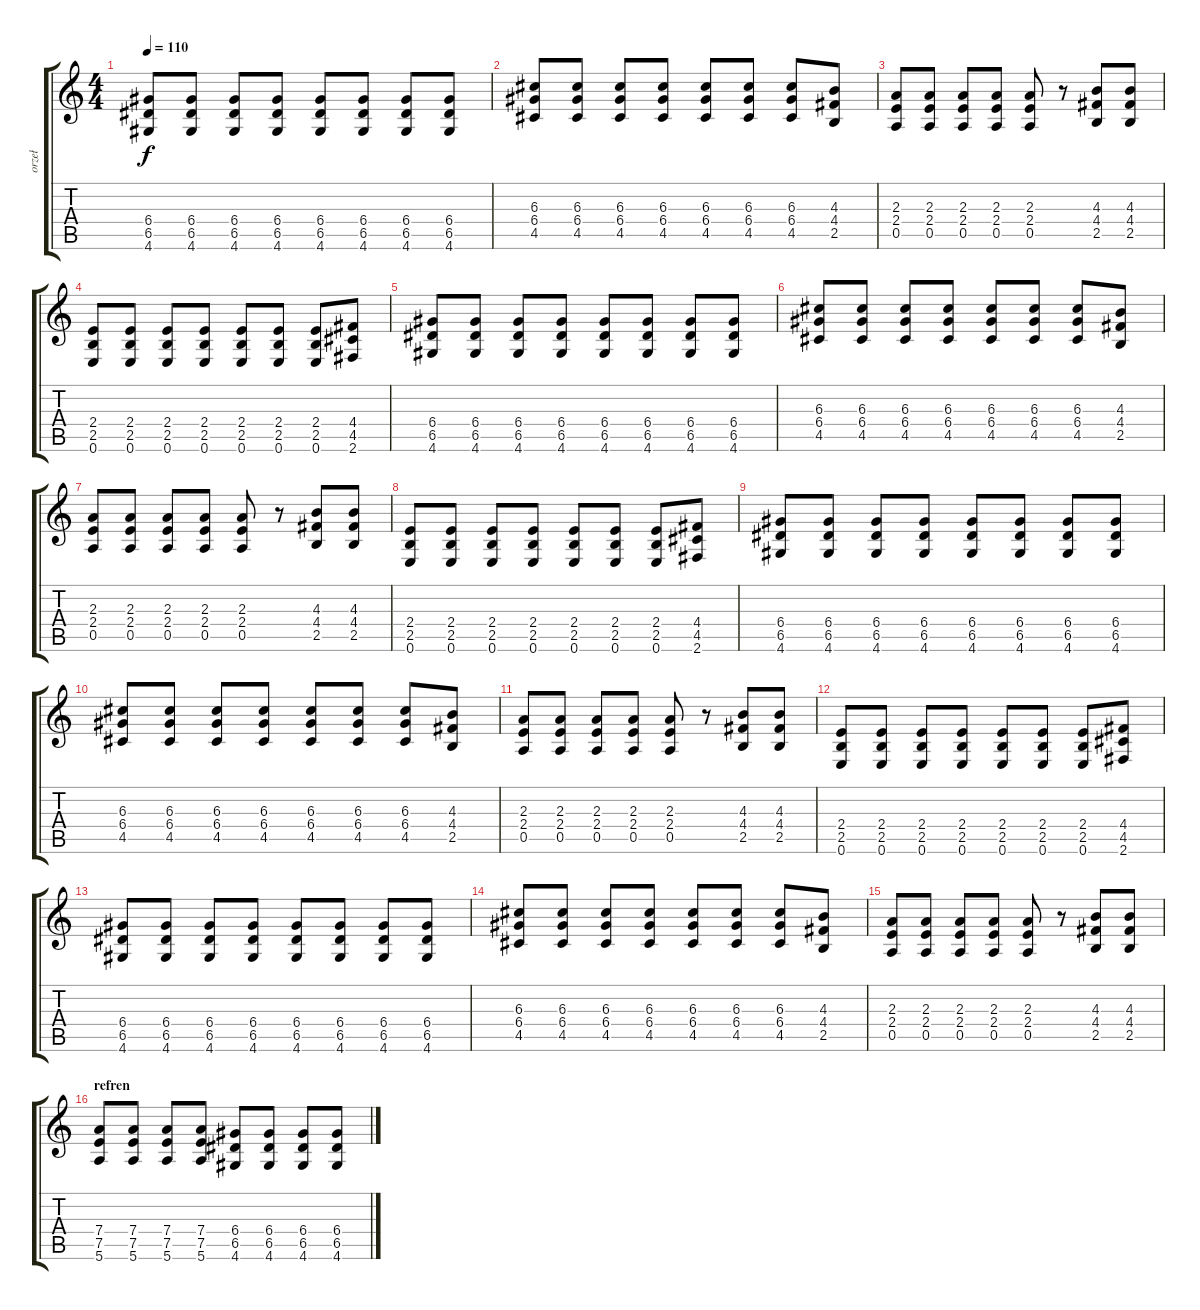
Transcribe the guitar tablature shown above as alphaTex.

\track ("orzeł" "orzeł") {instrument overdrivenguitar}
\staff {score tabs}
\tuning (E4 B3 G3 D3 A2 E2) {hide}
\ts (4 4)
\tempo 110
\clef g2
\ks c
(6.4 6.5 4.6).8{dy f} (6.4 6.5 4.6).8 (6.4 6.5 4.6).8 (6.4 6.5 4.6).8 (6.4 6.5 4.6).8 (6.4 6.5 4.6).8 (6.4 6.5 4.6).8 (6.4 6.5 4.6).8 |
(6.3 6.4 4.5).8 (6.3 6.4 4.5).8 (6.3 6.4 4.5).8 (6.3 6.4 4.5).8 (6.3 6.4 4.5).8 (6.3 6.4 4.5).8 (6.3 6.4 4.5).8 (4.3 4.4 2.5).8 |
(2.3 2.4 0.5).8 (2.3 2.4 0.5).8 (2.3 2.4 0.5).8 (2.3 2.4 0.5).8 (2.3 2.4 0.5).8 r.8 (4.3 4.4 2.5).8 (4.3 4.4 2.5).8 |
(2.4 2.5 0.6).8 (2.4 2.5 0.6).8 (2.4 2.5 0.6).8 (2.4 2.5 0.6).8 (2.4 2.5 0.6).8 (2.4 2.5 0.6).8 (2.4 2.5 0.6).8 (4.4 4.5 2.6).8 |
(6.4 6.5 4.6).8 (6.4 6.5 4.6).8 (6.4 6.5 4.6).8 (6.4 6.5 4.6).8 (6.4 6.5 4.6).8 (6.4 6.5 4.6).8 (6.4 6.5 4.6).8 (6.4 6.5 4.6).8 |
(6.3 6.4 4.5).8 (6.3 6.4 4.5).8 (6.3 6.4 4.5).8 (6.3 6.4 4.5).8 (6.3 6.4 4.5).8 (6.3 6.4 4.5).8 (6.3 6.4 4.5).8 (4.3 4.4 2.5).8 |
(2.3 2.4 0.5).8 (2.3 2.4 0.5).8 (2.3 2.4 0.5).8 (2.3 2.4 0.5).8 (2.3 2.4 0.5).8 r.8 (4.3 4.4 2.5).8 (4.3 4.4 2.5).8 |
(2.4 2.5 0.6).8 (2.4 2.5 0.6).8 (2.4 2.5 0.6).8 (2.4 2.5 0.6).8 (2.4 2.5 0.6).8 (2.4 2.5 0.6).8 (2.4 2.5 0.6).8 (4.4 4.5 2.6).8 |
(6.4 6.5 4.6).8 (6.4 6.5 4.6).8 (6.4 6.5 4.6).8 (6.4 6.5 4.6).8 (6.4 6.5 4.6).8 (6.4 6.5 4.6).8 (6.4 6.5 4.6).8 (6.4 6.5 4.6).8 |
(6.3 6.4 4.5).8 (6.3 6.4 4.5).8 (6.3 6.4 4.5).8 (6.3 6.4 4.5).8 (6.3 6.4 4.5).8 (6.3 6.4 4.5).8 (6.3 6.4 4.5).8 (4.3 4.4 2.5).8 |
(2.3 2.4 0.5).8 (2.3 2.4 0.5).8 (2.3 2.4 0.5).8 (2.3 2.4 0.5).8 (2.3 2.4 0.5).8 r.8 (4.3 4.4 2.5).8 (4.3 4.4 2.5).8 |
(2.4 2.5 0.6).8 (2.4 2.5 0.6).8 (2.4 2.5 0.6).8 (2.4 2.5 0.6).8 (2.4 2.5 0.6).8 (2.4 2.5 0.6).8 (2.4 2.5 0.6).8 (4.4 4.5 2.6).8 |
(6.4 6.5 4.6).8 (6.4 6.5 4.6).8 (6.4 6.5 4.6).8 (6.4 6.5 4.6).8 (6.4 6.5 4.6).8 (6.4 6.5 4.6).8 (6.4 6.5 4.6).8 (6.4 6.5 4.6).8 |
(6.3 6.4 4.5).8 (6.3 6.4 4.5).8 (6.3 6.4 4.5).8 (6.3 6.4 4.5).8 (6.3 6.4 4.5).8 (6.3 6.4 4.5).8 (6.3 6.4 4.5).8 (4.3 4.4 2.5).8 |
(2.3 2.4 0.5).8 (2.3 2.4 0.5).8 (2.3 2.4 0.5).8 (2.3 2.4 0.5).8 (2.3 2.4 0.5).8 r.8 (4.3 4.4 2.5).8 (4.3 4.4 2.5).8 |
\section ("" "refren")
(7.4 7.5 5.6).8 (7.4 7.5 5.6).8 (7.4 7.5 5.6).8 (7.4 7.5 5.6).8 (6.4 6.5 4.6).8 (6.4 6.5 4.6).8 (6.4 6.5 4.6).8 (6.4 6.5 4.6).8
